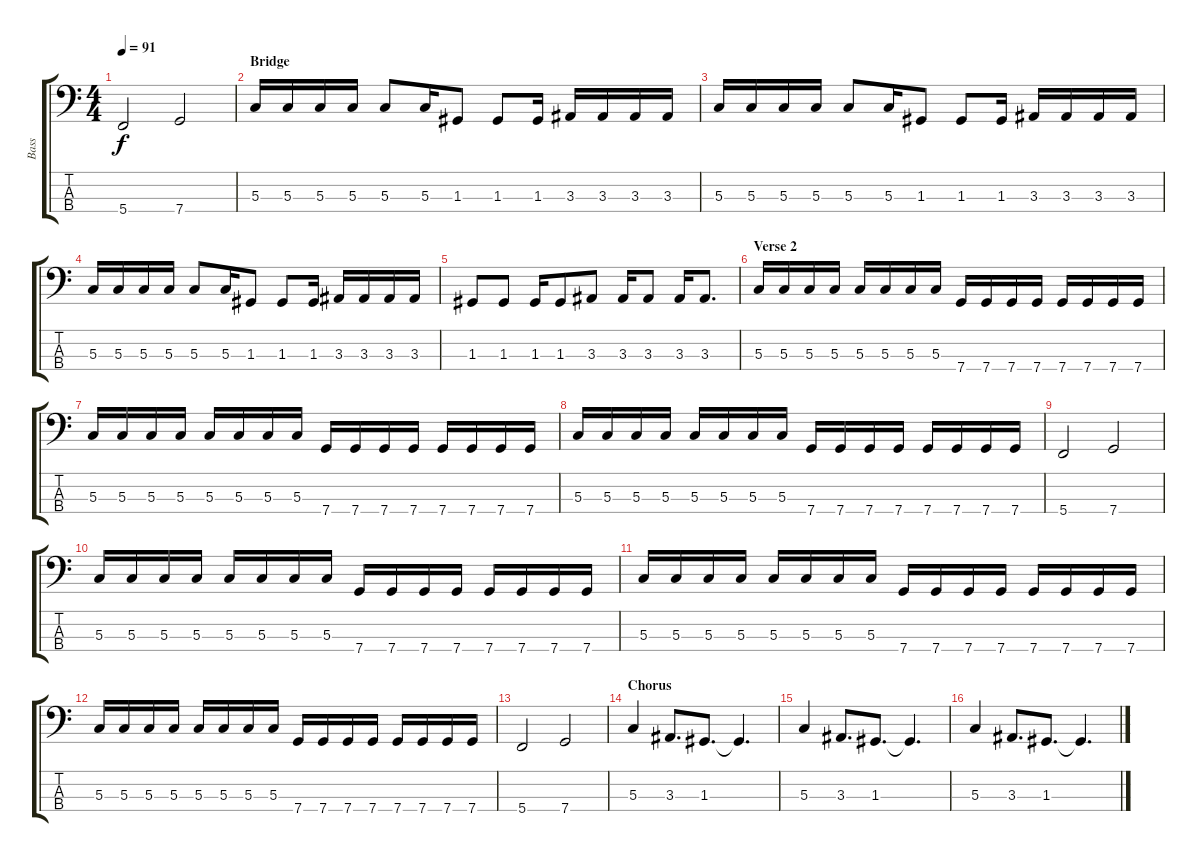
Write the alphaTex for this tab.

\track ("Bass" "Bass") {instrument electricbasspick}
\staff {score tabs}
\tuning (F2 C2 G1 C1) {hide}
\ts (4 4)
\tempo 91
\clef f4
\ks c
5.4.2{dy f} 7.4.2 |
\section ("" "Bridge")
5.3.16 5.3.16 5.3.16 5.3.16 5.3.8 5.3.16 1.3.8 1.3.8 1.3.16 3.3.16 3.3.16 3.3.16 3.3.16 |
5.3.16 5.3.16 5.3.16 5.3.16 5.3.8 5.3.16 1.3.8 1.3.8 1.3.16 3.3.16 3.3.16 3.3.16 3.3.16 |
5.3.16 5.3.16 5.3.16 5.3.16 5.3.8 5.3.16 1.3.8 1.3.8 1.3.16 3.3.16 3.3.16 3.3.16 3.3.16 |
1.3.8 1.3.8 1.3.16 1.3.8 3.3.8 3.3.16 3.3.8 3.3.16 3.3.8{d} |
\section ("" "Verse 2")
5.3.16 5.3.16 5.3.16 5.3.16 5.3.16 5.3.16 5.3.16 5.3.16 7.4.16 7.4.16 7.4.16 7.4.16 7.4.16 7.4.16 7.4.16 7.4.16 |
5.3.16 5.3.16 5.3.16 5.3.16 5.3.16 5.3.16 5.3.16 5.3.16 7.4.16 7.4.16 7.4.16 7.4.16 7.4.16 7.4.16 7.4.16 7.4.16 |
5.3.16 5.3.16 5.3.16 5.3.16 5.3.16 5.3.16 5.3.16 5.3.16 7.4.16 7.4.16 7.4.16 7.4.16 7.4.16 7.4.16 7.4.16 7.4.16 |
5.4.2 7.4.2 |
5.3.16 5.3.16 5.3.16 5.3.16 5.3.16 5.3.16 5.3.16 5.3.16 7.4.16 7.4.16 7.4.16 7.4.16 7.4.16 7.4.16 7.4.16 7.4.16 |
5.3.16 5.3.16 5.3.16 5.3.16 5.3.16 5.3.16 5.3.16 5.3.16 7.4.16 7.4.16 7.4.16 7.4.16 7.4.16 7.4.16 7.4.16 7.4.16 |
5.3.16 5.3.16 5.3.16 5.3.16 5.3.16 5.3.16 5.3.16 5.3.16 7.4.16 7.4.16 7.4.16 7.4.16 7.4.16 7.4.16 7.4.16 7.4.16 |
5.4.2 7.4.2 |
\section ("" "Chorus")
5.3.4 3.3.8{d} 1.3.8{d} 1.3{t}.4{d} |
5.3.4 3.3.8{d} 1.3.8{d} 1.3{t}.4{d} |
5.3.4 3.3.8{d} 1.3.8{d} 1.3{t}.4{d}
